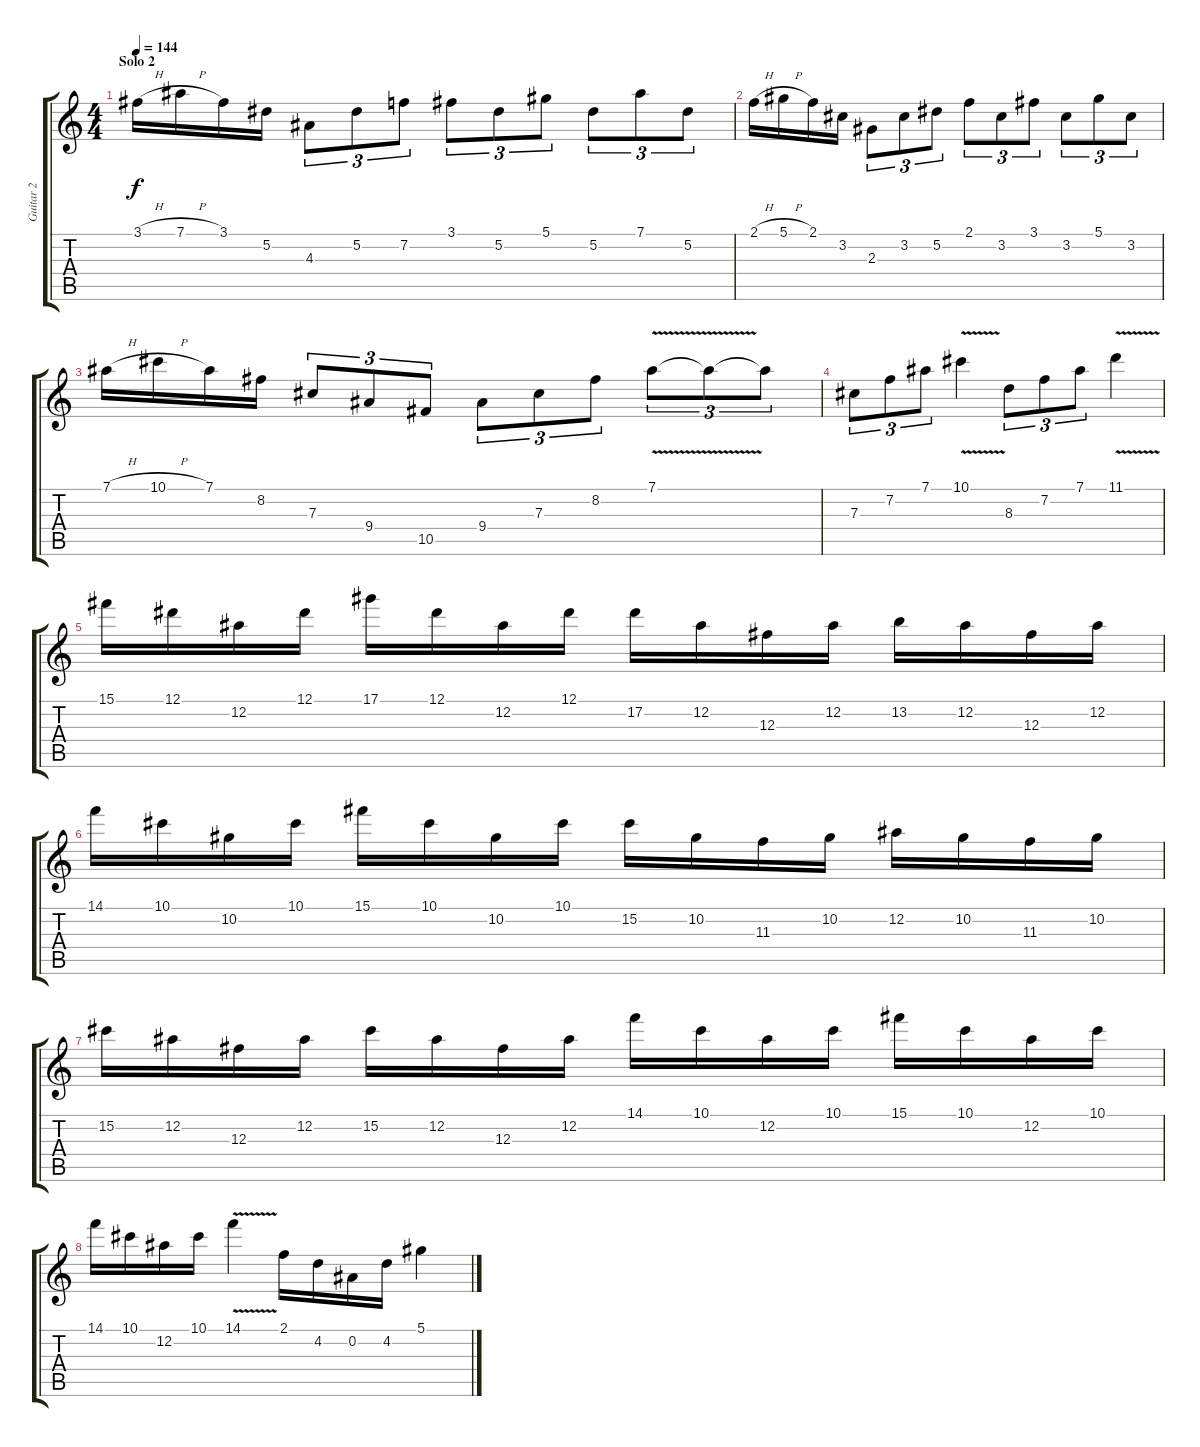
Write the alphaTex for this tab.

\track ("Guitar 2" "Guitar 2") {instrument distortionguitar}
\staff {score tabs}
\tuning (Eb4 Bb3 Gb3 Db3 Ab2 Eb2) {hide}
\ts (4 4)
\section ("" "Solo 2")
\tempo 144
\clef g2
\ks c
3.1{h}.16{dy f} 7.1{h}.16 3.1.16 5.2.16 4.3.8{tu (3 2)} 5.2.8{tu (3 2)} 7.2.8{tu (3 2)} 3.1.8{tu (3 2)} 5.2.8{tu (3 2)} 5.1.8{tu (3 2)} 5.2.8{tu (3 2)} 7.1.8{tu (3 2)} 5.2.8{tu (3 2)} |
2.1{h}.16 5.1{h}.16 2.1.16 3.2.16 2.3.8{tu (3 2)} 3.2.8{tu (3 2)} 5.2.8{tu (3 2)} 2.1.8{tu (3 2)} 3.2.8{tu (3 2)} 3.1.8{tu (3 2)} 3.2.8{tu (3 2)} 5.1.8{tu (3 2)} 3.2.8{tu (3 2)} |
7.1{h}.16 10.1{h}.16 7.1.16 8.2.16 7.3.8{tu (3 2)} 9.4.8{tu (3 2)} 10.5.8{tu (3 2)} 9.4.8{tu (3 2)} 7.3.8{tu (3 2)} 8.2.8{tu (3 2)} 7.1{v}.8{tu (3 2)} 7.1{t}.8{tu (3 2)} 7.1{t}.8{tu (3 2)} |
7.3.8{tu (3 2)} 7.2.8{tu (3 2)} 7.1.8{tu (3 2)} 10.1{v}.4 8.3.8{tu (3 2)} 7.2.8{tu (3 2)} 7.1.8{tu (3 2)} 11.1{v}.4 |
15.1.16 12.1.16 12.2.16 12.1.16 17.1.16 12.1.16 12.2.16 12.1.16 17.2.16 12.2.16 12.3.16 12.2.16 13.2.16 12.2.16 12.3.16 12.2.16 |
14.1.16 10.1.16 10.2.16 10.1.16 15.1.16 10.1.16 10.2.16 10.1.16 15.2.16 10.2.16 11.3.16 10.2.16 12.2.16 10.2.16 11.3.16 10.2.16 |
15.2.16 12.2.16 12.3.16 12.2.16 15.2.16 12.2.16 12.3.16 12.2.16 14.1.16 10.1.16 12.2.16 10.1.16 15.1.16 10.1.16 12.2.16 10.1.16 |
14.1.16 10.1.16 12.2.16 10.1.16 14.1{v}.4 2.1.16 4.2.16 0.2.16 4.2.16 5.1.4
